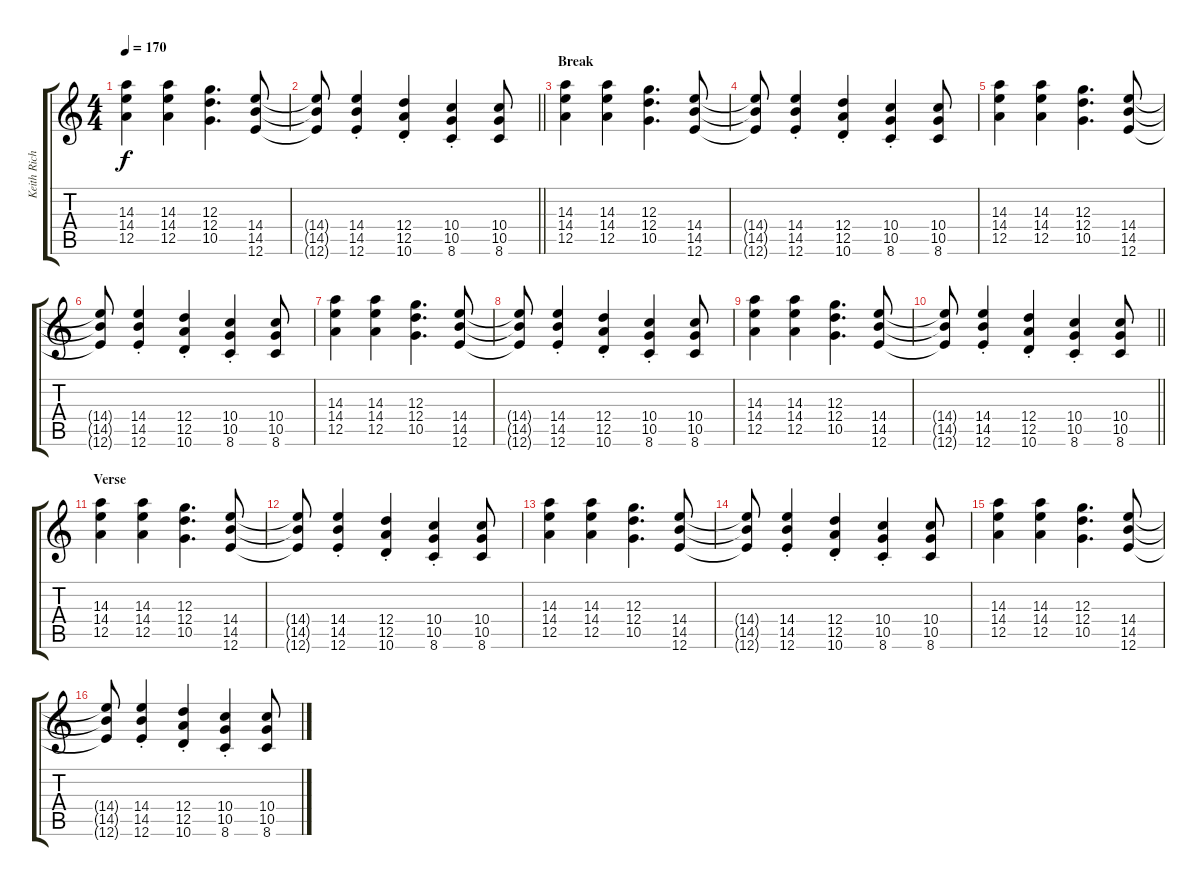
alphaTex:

\track ("Keith Richards" "Keith Rich") {instrument electricguitarjazz}
\staff {score tabs}
\tuning (E4 B3 G3 D3 A2 E2) {hide}
\ts (4 4)
\tempo 170
\clef g2
\ks c
(14.3 14.4 12.5).4{dy f} (14.3 14.4 12.5).4 (12.3 12.4 10.5).4{d} (14.4 14.5 12.6).8 |
\barLineRight lightlight
(14.4{t} 14.5{t} 12.6{t}).8 (14.4{st} 14.5{st} 12.6{st}).4 (12.4{st} 12.5{st} 10.6{st}).4 (10.4{st} 10.5{st} 8.6{st}).4 (10.4 10.5 8.6).8 |
\section ("" "Break")
(14.3 14.4 12.5).4 (14.3 14.4 12.5).4 (12.3 12.4 10.5).4{d} (14.4 14.5 12.6).8 |
(14.4{t} 14.5{t} 12.6{t}).8 (14.4{st} 14.5{st} 12.6{st}).4 (12.4{st} 12.5{st} 10.6{st}).4 (10.4{st} 10.5{st} 8.6{st}).4 (10.4 10.5 8.6).8 |
(14.3 14.4 12.5).4 (14.3 14.4 12.5).4 (12.3 12.4 10.5).4{d} (14.4 14.5 12.6).8 |
(14.4{t} 14.5{t} 12.6{t}).8 (14.4{st} 14.5{st} 12.6{st}).4 (12.4{st} 12.5{st} 10.6{st}).4 (10.4{st} 10.5{st} 8.6{st}).4 (10.4 10.5 8.6).8 |
(14.3 14.4 12.5).4 (14.3 14.4 12.5).4 (12.3 12.4 10.5).4{d} (14.4 14.5 12.6).8 |
(14.4{t} 14.5{t} 12.6{t}).8 (14.4{st} 14.5{st} 12.6{st}).4 (12.4{st} 12.5{st} 10.6{st}).4 (10.4{st} 10.5{st} 8.6{st}).4 (10.4 10.5 8.6).8 |
(14.3 14.4 12.5).4 (14.3 14.4 12.5).4 (12.3 12.4 10.5).4{d} (14.4 14.5 12.6).8 |
\barLineRight lightlight
(14.4{t} 14.5{t} 12.6{t}).8 (14.4{st} 14.5{st} 12.6{st}).4 (12.4{st} 12.5{st} 10.6{st}).4 (10.4{st} 10.5{st} 8.6{st}).4 (10.4 10.5 8.6).8 |
\section ("" "Verse")
(14.3 14.4 12.5).4 (14.3 14.4 12.5).4 (12.3 12.4 10.5).4{d} (14.4 14.5 12.6).8 |
(14.4{t} 14.5{t} 12.6{t}).8 (14.4{st} 14.5{st} 12.6{st}).4 (12.4{st} 12.5{st} 10.6{st}).4 (10.4{st} 10.5{st} 8.6{st}).4 (10.4 10.5 8.6).8 |
(14.3 14.4 12.5).4 (14.3 14.4 12.5).4 (12.3 12.4 10.5).4{d} (14.4 14.5 12.6).8 |
(14.4{t} 14.5{t} 12.6{t}).8 (14.4{st} 14.5{st} 12.6{st}).4 (12.4{st} 12.5{st} 10.6{st}).4 (10.4{st} 10.5{st} 8.6{st}).4 (10.4 10.5 8.6).8 |
(14.3 14.4 12.5).4 (14.3 14.4 12.5).4 (12.3 12.4 10.5).4{d} (14.4 14.5 12.6).8 |
(14.4{t} 14.5{t} 12.6{t}).8 (14.4{st} 14.5{st} 12.6{st}).4 (12.4{st} 12.5{st} 10.6{st}).4 (10.4{st} 10.5{st} 8.6{st}).4 (10.4 10.5 8.6).8
